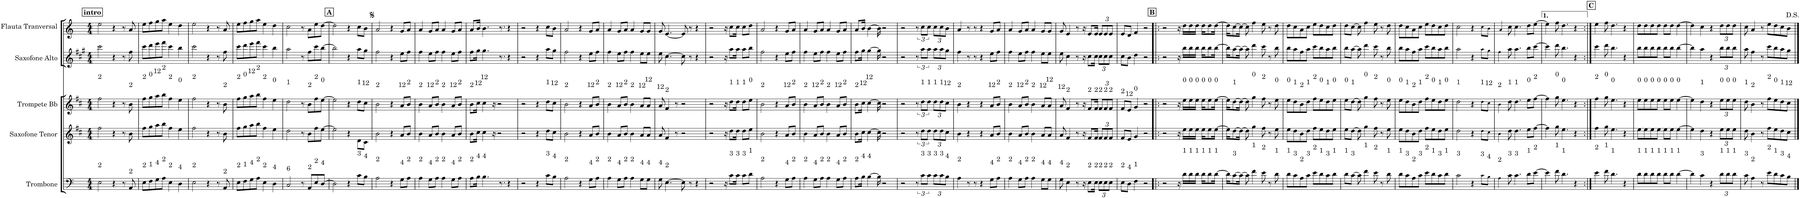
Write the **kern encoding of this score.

**kern	**kern	**kern	**kern	**kern
*part5	*part4	*part3	*part2	*part1
*staff5	*staff4	*staff3	*staff2	*staff1
*I"Trombone	*I"Saxofone Tenor	*I"Trompete Bb	*I"Saxofone Alto	*I"Flauta Tranversal
*I'Trne.	*	*I'Tpt.	*I'Sax. al.	*I'Fl.
*clefF4	*clefG2	*clefG2	*clefG2	*clefG2
*	*Trd1c2	*Trd1c2	*Trd5c9	*
*k[]	*k[f#c#]	*k[f#c#]	*k[f#c#g#]	*k[]
*M4/4	*M4/4	*M4/4	*M4/4	*M4/4
!!LO:REH:place=s1:a:B:cj:t=intro
=1	=1	=1	=1	=1
2E\	2ff#\	2ff#\	2ccc#\	2ee\
4r	4r	4r	4r	4r
8r	8r	8r	8r	8r
8AA/	8b\	8b\	8ff#\	8a/
=2	=2	=2	=2	=2
8E\L	8ff#\L	8ff#\L	8ccc#\L	8ee\L
8F\	8gg\	8gg\	8ddd\	8ff\
8G\	8aa\	8aa\	8eee\	8gg\
8A\J	8bb\J	8bb\J	8fff#\J	8aa\J
4E\	4ff#\	4ff#\	4ccc#\	4ee\
4D\	4ee\	4ee\	4bb\	4dd\
=3	=3	=3	=3	=3
2E\	2ff#\	2ff#\	2ccc#\	2ee\
4r	4r	4r	4r	4r
8r	8r	8r	8r	8r
8AA/	8b\	8b\	8ff#\	8a/
=4	=4	=4	=4	=4
8E\L	8ff#\L	8ff#\L	8ccc#\L	8ee\L
8F\	8gg\	8gg\	8ddd\	8ff\
8G\	8aa\	8aa\	8eee\	8gg\
8A\J	8bb\J	8bb\J	8fff#\J	8aa\J
4E\	4ff#\	4ff#\	4ccc#\	4ee\
4D\	4ee\	4ee\	4bb\	4dd\
=5	=5	=5	=5	=5
2C/	2dd\	2dd\	2aa\	2cc\
8r	8r	8r	8r	8r
8AA/L	8b\L	8b\L	8ff#\L	8a\L
8E/	8ff#\	8ff#\	8ccc#\	8ee\
[8D/J	[8ee\J	[8ee\J	[8bb\J	[8dd\J
!!LO:REH:place=s1:a:B:cj:t=A
=6	=6	=6	=6	=6
2D\]	2ee\]	2ee\]	2bb\]	2dd\]
4r	4r	4r	4r	4r
8c\L	8d\L	8dd\L	8aa\L	8cc\L
8B\J	8c#\J	8cc#\J	8gg#\J	8b\J
=7	=7	=7	=7	=7
2A\	2b\	2b\	2ff#\	2a/
4r	4r	4r	4r	4r
8G\L	8a/L	8a/L	8ee\L	8g/L
8A\J	8b/J	8b/J	8ff#\J	8a/J
=8	=8	=8	=8	=8
4A\	4b\	4b\	4ff#\	4a/
8G\L	8a/L	8a/L	8ee\L	8g/L
8A\J	8b/J	8b/J	8ff#\J	8a/J
4A\	4b\	4b\	4ff#\	4a/
8G\L	8a/L	8a/L	8ee\L	8g/L
8A\J	8b/J	8b/J	8ff#\J	8a/J
=9	=9	=9	=9	=9
8A\L	8b\L	8b\L	8ff#\L	8a/L
16B\Jk	16cc#\Jk	16cc#\Jk	16gg#\Jk	16b/Jk
4.B\	4cc#\	4cc#\	4.gg#\	4.b\
.	16r	16r	.	.
.	2r	2r	.	.
8.r	.	.	8.r	8.r
4r	.	.	4r	4r
=10	=10	=10	=10	=10
2r	2r	2r	2r	2r
4r	4r	4r	4r	4r
8c\L	8dd\L	8dd\L	8aa\L	8cc\L
8B\J	8cc#\J	8cc#\J	8gg#\J	8b\J
=11	=11	=11	=11	=11
2A\	2b\	2b\	2ff#\	2a/
4r	4r	4r	4r	4r
8G\L	8a/L	8a/L	8ee\L	8g/L
8A\J	8b/J	8b/J	8ff#\J	8a/J
=12	=12	=12	=12	=12
4A\	4b\	4b\	4ff#\	4a/
8G\L	8a/L	8a/L	8ee\L	8g/L
8A\J	8b/J	8b/J	8ff#\J	8a/J
4A\	4b\	4b\	4ff#\	4a/
8G\L	8a/L	8a/L	8ee\L	8g/L
8G\J	8a/J	8a/J	8ee\J	8g/J
=13	=13	=13	=13	=13
8G\	8a/	8a/	8ee\	8g/
[>4.E\	4f#/	4f#/	[>4.cc#\	[<4.e/
.	8r	8r	.	.
8E\]	2r	2r	8cc#\]	8e/]
8r	.	.	8r	8r
4r	.	.	4r	4r
=14	=14	=14	=14	=14
2r	2r	2r	2r	2r
16r	16r	16r	16r	16r
8c\L	8dd\L	8dd\L	8aa\L	8cc\L
16c\Jk	16dd\Jk	16dd\Jk	16aa\Jk	16cc\Jk
8c\L	8dd\L	8dd\L	8aa\L	8cc\L
8d\J	8ee\J	8ee\J	8bb\J	8dd\J
=15	=15	=15	=15	=15
2A\	2b\	2b\	2ff#\	2a/
4r	4r	4r	4r	4r
8G\L	8a/L	8a/L	8ee\L	8g/L
8A\J	8b/J	8b/J	8ff#\J	8a/J
=16	=16	=16	=16	=16
4A\	4b\	4b\	4ff#\	4a/
8G\L	8a/L	8a/L	8ee\L	8g/L
8A\J	8b/J	8b/J	8ff#\J	8a/J
4A\	4b\	4b\	4ff#\	4a/
8G\L	8a/L	8a/L	8ee\L	8g/L
8A\J	8b/J	8b/J	8ff#\J	8a/J
=17	=17	=17	=17	=17
8A\L	8b\L	8b\L	8ff#\L	8a/L
16B\Jk	16cc#\Jk	16cc#\Jk	16gg#\Jk	16b/Jk
[>4B\	[>4cc#\	[>4cc#\	[>4gg#\	[>4b\
16B\]	16cc#\]	16cc#\]	16gg#\]	16b\]
2r	2r	2r	2r	2r
=18	=18	=18	=18	=18
2r	2r	2r	2r	2r
12r	12r	12r	12r	12r
12c\L	12dd\L	12dd\L	12aa\L	12cc\L
12c\J	12dd\J	12dd\J	12aa\J	12cc\J
*Xbrackettup	*Xbrackettup	*Xbrackettup	*Xbrackettup	*Xbrackettup
12c\L	12dd\L	12dd\L	12aa\L	12cc\L
12c\	12dd\	12dd\	12aa\	12cc\
12B\J	12cc#\J	12cc#\J	12gg#\J	12b\J
=19	=19	=19	=19	=19
4A\	4b\	4b\	4ff#\	4a/
8r	4r	4r	8r	8r
8r	.	.	8r	8r
4r	4r	4r	4r	4r
8G\L	8a/L	8a/L	8ee\L	8g/L
8A\J	8b/J	8b/J	8ff#\J	8a/J
=20	=20	=20	=20	=20
4A\	4b\	4b\	4ff#\	4a/
8G\L	8a/L	8a/L	8ee\L	8g/L
8A\J	8b/J	8b/J	8ff#\J	8a/J
4A\	4b\	4b\	4ff#\	4a/
8G\L	8a/L	8a/L	8ee\L	8g/L
8G\J	8a/J	8a/J	8ee\J	8g/J
=21	=21	=21	=21	=21
8G\	8a/	8a/	8ee\	8g/
4E\	4f#/	4f#/	4cc#\	4e/
8r	8r	8r	8r	8r
16r	16r	16r	16r	16r
8E\L	8f#/L	8f#/L	8cc#\L	8e/L
16E\Jk	16f#/Jk	16f#/Jk	16cc#\Jk	16e/Jk
12E\L	12f#/L	12f#/L	12cc#\L	12e/L
12E\	12f#/	12f#/	12cc#\	12e/
12E\J	12f#/J	12f#/J	12cc#\J	12e/J
=22	=22	=22	=22	=22
8E\L	8f#/L	8f#/L	8cc#\L	8e/L
8D\J	8e/J	8e/J	8b\J	8d/J
4F\	4g/	4g/	4dd\	4f/
2r	2r	2r	2r	2r
!!LO:REH:place=s1:a:B:cj:t=B
=23!|:	=23!|:	=23!|:	=23!|:	=23!|:
2r	2r	2r	2r	2r
16r	16r	16r	16r	16r
16d\LL	16ee\LL	16ee\LL	16bb\LL	16dd\LL
16d\	16ee\	16ee\	16bb\	16dd\
16d\JJ	16ee\JJ	16ee\JJ	16bb\JJ	16dd\JJ
16d\KL	16ee\KL	16ee\KL	16bb\KL	16dd\KL
8d\	8ee\	8ee\	8bb\	8dd\
[>16d\Jk	[>16ee\Jk	[>16ee\Jk	[>16bb\Jk	[>16dd\Jk
=24	=24	=24	=24	=24
16d\KL]	16ee\KL]	16ee\KL]	16bb\KL]	16dd\KL]
[>8c\	[>8dd\	[>8dd\	[>8aa\	[>8cc\
16c\Jk_	16dd\Jk_	16dd\Jk_	16aa\Jk_	16cc\Jk_
8c\]	8dd\]	8dd\]	8aa\]	8cc\]
4f\	4gg\	4gg\	4ddd\	4ff\
8e\	8ff#\	8ff#\	8ccc#\	8ee\
8r	8r	8r	8r	8r
8d\	8ee\	8ee\	8bb\	8dd\
=25	=25	=25	=25	=25
8d\L	8ee\L	8ee\L	8bb\L	8dd\L
8c\	8dd\	8dd\	8aa\	8cc\
8A\	8b\	8b\	8ff#\	8a\
8c\J	8dd\J	8dd\J	8aa\J	8cc\J
8e\L	8ff#\L	8ff#\L	8ccc#\L	8ee\L
8d\	8ee\	8ee\	8bb\	8dd\
8c\	8dd\	8dd\	8aa\	8cc\
8d\J	8ee\J	8ee\J	8bb\J	8dd\J
=26	=26	=26	=26	=26
8d\L	8ee\L	8ee\L	8bb\L	8dd\L
[>8c\J	[>8dd\J	[>8dd\J	[>8aa\J	[>8cc\J
8c\]	8dd\]	8dd\]	8aa\]	8cc\]
4f\	4gg\	4gg\	4ddd\	4ff\
8e\	8ff#\	8ff#\	8ccc#\	8ee\
8r	8r	8r	8r	8r
8d\	8ee\	8ee\	8bb\	8dd\
=27	=27	=27	=27	=27
8d\L	8ee\L	8ee\L	8bb\L	8dd\L
8c\	8dd\	8dd\	8aa\	8cc\
8A\	8b\	8b\	8ff#\	8a\
8c\J	8dd\J	8dd\J	8aa\J	8cc\J
8e\L	8ff#\L	8ff#\L	8ccc#\L	8ee\L
8d\	8ee\	8ee\	8bb\	8dd\
8c\	8dd\	8dd\	8aa\	8cc\
8d\J	8ee\J	8ee\J	8bb\J	8dd\J
=28	=28	=28	=28	=28
2c\	2dd\	2dd\	2aa\	2cc\
4r	4r	4r	4r	4r
8c!\L	8dd!\L	8dd!\L	8aa!\L	8cc!\L
8B!\J	8cc#!\J	8cc#!\J	8gg#!\J	8b!\J
=29	=29	=29	=29	=29
4A!\	4b!\	4b!\	4ff#!\	4a!/
8c\	8dd\	8dd\	8aa\	8cc\
4.c\	4.dd\	4.dd\	4.aa\	4.cc\
8d\L	8ee\L	8ee\L	8bb\L	8dd\L
[>8e\J	[>8ff#\J	[>8ff#\J	[>8ccc#\J	[>8ee\J
=30	=30	=30	=30	=30
4e\]	4ff#\]	4ff#\]	4ccc#\]	4ee\]
8f\	8gg\	8gg\	8ddd\	8ff\
4.d\	4.ee\	4.ee\	4.bb\	4.dd\
4r	4r	4r	4r	4r
!!LO:REH:place=s1:a:B:cj:t=C
=31:|!	=31:|!	=31:|!	=31:|!	=31:|!
4e\	4ff#\	4ff#\	4ccc#\	4ee\
8f\	8gg\	8gg\	8ddd\	8ff\
4.d\	4.ee\	4.ee\	4.bb\	4.dd\
4r	4r	4r	4r	4r
=32	=32	=32	=32	=32
8d\L	8ee\L	8ee\L	8bb\L	8dd\L
8d\	8ee\	8ee\	8bb\	8dd\
8d\	8ee\	8ee\	8bb\	8dd\
8d\J	8ee\J	8ee\J	8bb\J	8dd\J
8d\L	8ee\L	8ee\L	8bb\L	8dd\L
8d\J	8ee\J	8ee\J	8bb\J	8dd\J
[4d\	[4ee\	[4ee\	[4bb\	[4dd\
=33	=33	=33	=33	=33
4d\]	4ee\]	4ee\]	4bb\]	4dd\]
4c\	4dd\	4dd\	4aa\	4cc\
4r	4r	4r	4r	4r
12d\L	12ee\L	12ee\L	12bb\L	12dd\L
12d\	12ee\	12ee\	12bb\	12dd\
12d\J	12ee\J	12ee\J	12bb\J	12dd\J
=34	=34	=34	=34	=34
8c\	8dd\	8dd\	8aa\	8cc\
4A\	4b\	4b\	4ff#\	4a/
8r	8r	8r	8r	8r
8e\L	8ff#\L	8ff#\L	8ccc#\L	8ee\L
8d\	8ee\	8ee\	8bb\	8dd\
8c\	8dd\	8dd\	8aa\	8cc\
8B\J	8cc#\J	8cc#\J	8gg#\J	8b\J
==	==	==	==	==
*-	*-	*-	*-	*-
